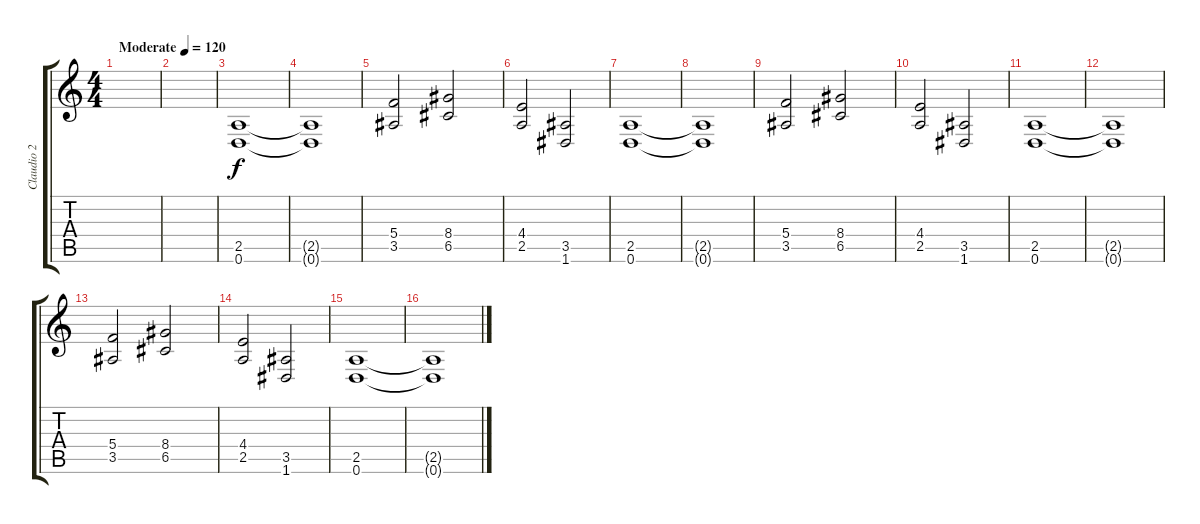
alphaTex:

\track ("Claudio 2" "Claudio 2") {instrument distortionguitar}
\staff {score tabs}
\tuning (D4 A3 F3 C3 G2 D2) {hide}
\ts (4 4)
\tempo (120 "Moderate")
\clef g2
\ks c
|
|
(2.5 0.6).1 |
(2.5{t} 0.6{t}).1 |
(5.4 3.5).2 (8.4 6.5).2 |
(4.4 2.5).2 (3.5 1.6).2 |
(2.5 0.6).1 |
(2.5{t} 0.6{t}).1 |
(5.4 3.5).2 (8.4 6.5).2 |
(4.4 2.5).2 (3.5 1.6).2 |
(2.5 0.6).1 |
(2.5{t} 0.6{t}).1 |
(5.4 3.5).2 (8.4 6.5).2 |
(4.4 2.5).2 (3.5 1.6).2 |
(2.5 0.6).1 |
(2.5{t} 0.6{t}).1
